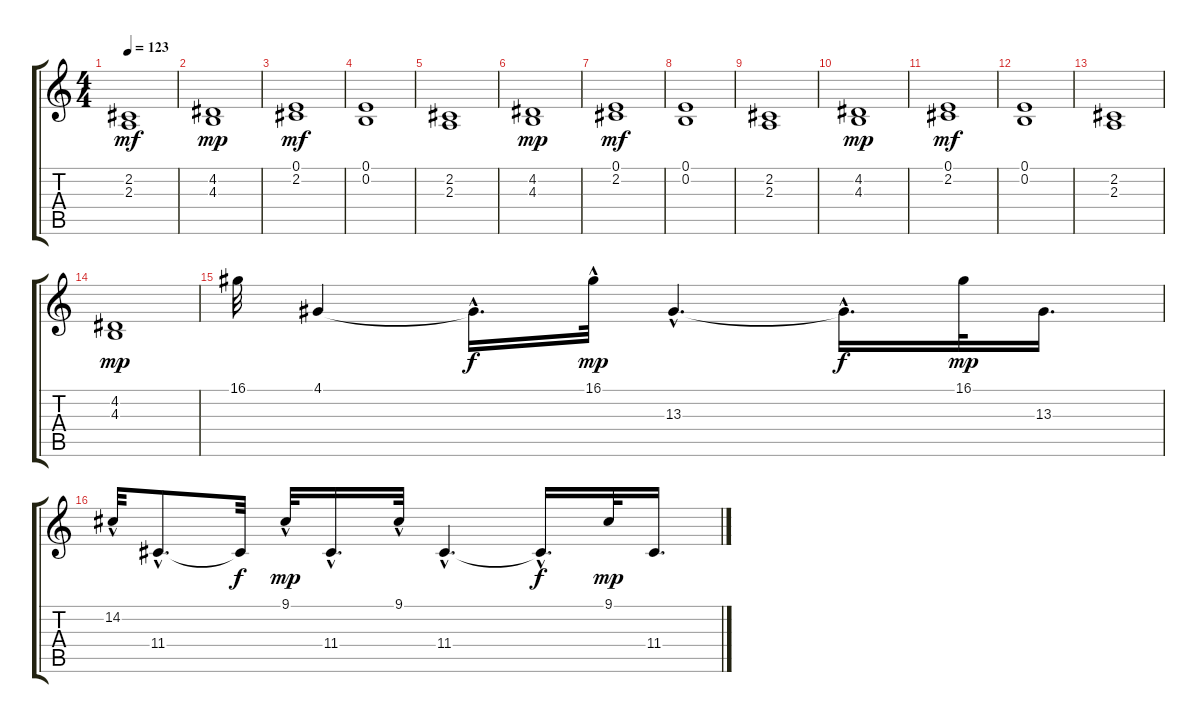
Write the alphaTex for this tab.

\track "" {instrument synthvoice}
\staff {score tabs}
\tuning (E4 B3 G3 D3 A2 E2) {hide}
\ts (4 4)
\tempo 123
\clef g2
\ks c
(2.2 2.3).1{dy mf} |
(4.2 4.3).1{dy mp} |
(0.1 2.2).1{dy mf} |
(0.1 0.2).1 |
(2.2 2.3).1 |
(4.2 4.3).1{dy mp} |
(0.1 2.2).1{dy mf} |
(0.1 0.2).1 |
(2.2 2.3).1 |
(4.2 4.3).1{dy mp} |
(0.1 2.2).1{dy mf} |
(0.1 0.2).1 |
(2.2 2.3).1 |
(4.2 4.3).1{dy mp} |
16.1.32 4.1.4 4.1{hac t}.16{d dy f} 16.1{hac}.32{dy mp} 13.3{hac}.4{d} 13.3{hac t}.16{d dy f} 16.1.32{dy mp} 13.3.16{d} |
14.2{hac}.32 11.4{hac}.8{d} 11.4{t}.32{dy f} 9.1{hac}.32{dy mp} 11.4{hac}.16{d} 9.1{hac}.32 11.4{hac}.4{d} 11.4{hac t}.16{d dy f} 9.1.32{dy mp} 11.4.16{d}
